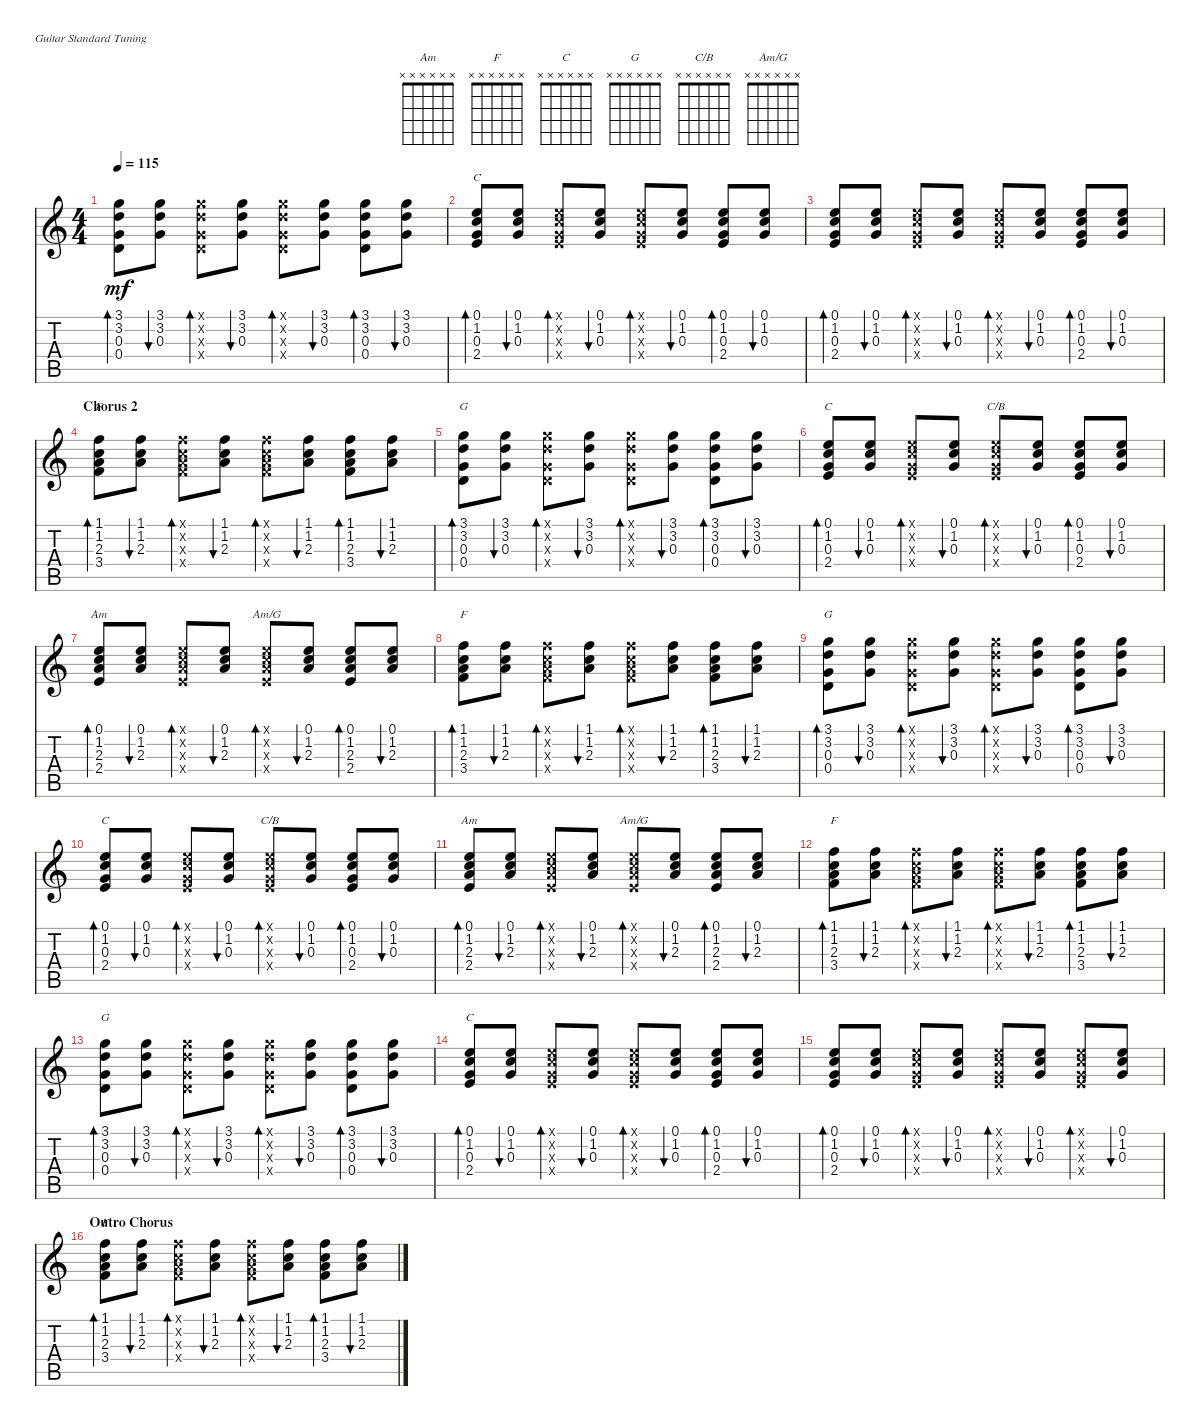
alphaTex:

\defaultSystemsLayout 4
\bracketExtendMode nobrackets
\singleTrackTrackNamePolicy hidden
\multiTrackTrackNamePolicy hidden
\firstSystemTrackNameOrientation horizontal
\otherSystemsTrackNameOrientation horizontal
\track ("Rhythm Guitar II" "S-Gt") {instrument acousticguitarsteel}
\staff {score tabs}
\tuning (E4 B3 G3 D3 A2 E2)
\chord ("Am" x x x x x x)
\chord ("F" x x x x x x)
\chord ("C" x x x x x x)
\chord ("G" x x x x x x)
\chord ("C/B" x x x x x x)
\chord ("Am/G" x x x x x x)
\ts (4 4)
\tempo 115
\clef g2
\ks c
(0.4 0.3 3.2 3.1).8{bd 118 dy mf} (0.3 3.2 3.1).8{bu 81} (0.4{x} 0.3{x} 3.2{x} 3.1{x}).8{bd 118} (0.3 3.2 3.1).8{bu 81} (0.4{x} 0.3{x} 3.2{x} 3.1{x}).8{bd 118} (0.3 3.2 3.1).8{bu 81} (0.4 0.3 3.2 3.1).8{bd 118} (0.3 3.2 3.1).8{bu 81} |
(2.4 0.3 1.2 0.1).8{bd 118 ch "C"} (0.3 1.2 0.1).8{bu 81} (2.4{x} 0.3{x} 1.2{x} 0.1{x}).8{bd 118} (0.3 1.2 0.1).8{bu 81} (2.4{x} 0.3{x} 1.2{x} 0.1{x}).8{bd 118} (0.3 1.2 0.1).8{bu 81} (2.4 0.3 1.2 0.1).8{bd 118} (0.3 1.2 0.1).8{bu 81} |
(2.4 0.3 1.2 0.1).8{bd 118} (0.3 1.2 0.1).8{bu 81} (2.4{x} 0.3{x} 1.2{x} 0.1{x}).8{bd 118} (0.3 1.2 0.1).8{bu 81} (2.4{x} 0.3{x} 1.2{x} 0.1{x}).8{bd 118} (0.3 1.2 0.1).8{bu 81} (2.4 0.3 1.2 0.1).8{bd 118} (0.3 1.2 0.1).8{bu 81} |
\section ("" "Chorus 2")
(3.4 2.3 1.2 1.1).8{bd 118 ch "F"} (2.3 1.2 1.1).8{bu 81} (3.4{x} 2.3{x} 1.2{x} 1.1{x}).8{bd 118} (2.3 1.2 1.1).8{bu 81} (3.4{x} 2.3{x} 1.2{x} 1.1{x}).8{bd 118} (2.3 1.2 1.1).8{bu 81} (3.4 2.3 1.2 1.1).8{bd 118} (2.3 1.2 1.1).8{bu 81} |
(0.4 0.3 3.2 3.1).8{bd 118 ch "G"} (0.3 3.2 3.1).8{bu 81} (0.4{x} 0.3{x} 3.2{x} 3.1{x}).8{bd 118} (0.3 3.2 3.1).8{bu 81} (0.4{x} 0.3{x} 3.2{x} 3.1{x}).8{bd 118} (0.3 3.2 3.1).8{bu 81} (0.4 0.3 3.2 3.1).8{bd 118} (0.3 3.2 3.1).8{bu 81} |
(2.4 0.3 1.2 0.1).8{bd 118 ch "C"} (0.3 1.2 0.1).8{bu 81} (2.4{x} 0.3{x} 1.2{x} 0.1{x}).8{bd 118} (0.3 1.2 0.1).8{bu 81} (2.4{x} 0.3{x} 1.2{x} 0.1{x}).8{bd 118 ch "C/B"} (0.3 1.2 0.1).8{bu 81} (2.4 0.3 1.2 0.1).8{bd 118} (0.3 1.2 0.1).8{bu 81} |
(2.4 2.3 1.2 0.1).8{bd 118 ch "Am"} (2.3 1.2 0.1).8{bu 81} (2.4{x} 2.3{x} 1.2{x} 0.1{x}).8{bd 118} (2.3 1.2 0.1).8{bu 81} (2.4{x} 2.3{x} 1.2{x} 0.1{x}).8{bd 118 ch "Am/G"} (2.3 1.2 0.1).8{bu 81} (2.4 2.3 1.2 0.1).8{bd 118} (2.3 1.2 0.1).8{bu 81} |
(3.4 2.3 1.2 1.1).8{bd 118 ch "F"} (2.3 1.2 1.1).8{bu 81} (3.4{x} 2.3{x} 1.2{x} 1.1{x}).8{bd 118} (2.3 1.2 1.1).8{bu 81} (3.4{x} 2.3{x} 1.2{x} 1.1{x}).8{bd 118} (2.3 1.2 1.1).8{bu 81} (3.4 2.3 1.2 1.1).8{bd 118} (2.3 1.2 1.1).8{bu 81} |
(0.4 0.3 3.2 3.1).8{bd 118 ch "G"} (0.3 3.2 3.1).8{bu 81} (0.4{x} 0.3{x} 3.2{x} 3.1{x}).8{bd 118} (0.3 3.2 3.1).8{bu 81} (0.4{x} 0.3{x} 3.2{x} 3.1{x}).8{bd 118} (0.3 3.2 3.1).8{bu 81} (0.4 0.3 3.2 3.1).8{bd 118} (0.3 3.2 3.1).8{bu 81} |
(2.4 0.3 1.2 0.1).8{bd 118 ch "C"} (0.3 1.2 0.1).8{bu 81} (2.4{x} 0.3{x} 1.2{x} 0.1{x}).8{bd 118} (0.3 1.2 0.1).8{bu 81} (2.4{x} 0.3{x} 1.2{x} 0.1{x}).8{bd 118 ch "C/B"} (0.3 1.2 0.1).8{bu 81} (2.4 0.3 1.2 0.1).8{bd 118} (0.3 1.2 0.1).8{bu 81} |
(2.4 2.3 1.2 0.1).8{bd 118 ch "Am"} (2.3 1.2 0.1).8{bu 81} (2.4{x} 2.3{x} 1.2{x} 0.1{x}).8{bd 118} (2.3 1.2 0.1).8{bu 81} (2.4{x} 2.3{x} 1.2{x} 0.1{x}).8{bd 118 ch "Am/G"} (2.3 1.2 0.1).8{bu 81} (2.4 2.3 1.2 0.1).8{bd 118} (2.3 1.2 0.1).8{bu 81} |
(3.4 2.3 1.2 1.1).8{bd 118 ch "F"} (2.3 1.2 1.1).8{bu 81} (3.4{x} 2.3{x} 1.2{x} 1.1{x}).8{bd 118} (2.3 1.2 1.1).8{bu 81} (3.4{x} 2.3{x} 1.2{x} 1.1{x}).8{bd 118} (2.3 1.2 1.1).8{bu 81} (3.4 2.3 1.2 1.1).8{bd 118} (2.3 1.2 1.1).8{bu 81} |
(0.4 0.3 3.2 3.1).8{bd 118 ch "G"} (0.3 3.2 3.1).8{bu 81} (0.4{x} 0.3{x} 3.2{x} 3.1{x}).8{bd 118} (0.3 3.2 3.1).8{bu 81} (0.4{x} 0.3{x} 3.2{x} 3.1{x}).8{bd 118} (0.3 3.2 3.1).8{bu 81} (0.4 0.3 3.2 3.1).8{bd 118} (0.3 3.2 3.1).8{bu 81} |
(2.4 0.3 1.2 0.1).8{bd 118 ch "C"} (0.3 1.2 0.1).8{bu 81} (2.4{x} 0.3{x} 1.2{x} 0.1{x}).8{bd 118} (0.3 1.2 0.1).8{bu 81} (2.4{x} 0.3{x} 1.2{x} 0.1{x}).8{bd 118} (0.3 1.2 0.1).8{bu 81} (2.4 0.3 1.2 0.1).8{bd 118} (0.3 1.2 0.1).8{bu 81} |
(2.4 0.3 1.2 0.1).8{bd 118} (0.3 1.2 0.1).8{bu 81} (2.4{x} 0.3{x} 1.2{x} 0.1{x}).8{bd 118} (0.3 1.2 0.1).8{bu 81} (2.4{x} 0.3{x} 1.2{x} 0.1{x}).8{bd 118} (0.3 1.2 0.1).8{bu 81} (2.4{x} 0.3{x} 1.2{x} 0.1{x}).8{bd 118} (0.3 1.2 0.1).8{bu 81} |
\section ("" "Outro Chorus")
(3.4 2.3 1.2 1.1).8{bd 118 ch "F"} (2.3 1.2 1.1).8{bu 81} (3.4{x} 2.3{x} 1.2{x} 1.1{x}).8{bd 118} (2.3 1.2 1.1).8{bu 81} (3.4{x} 2.3{x} 1.2{x} 1.1{x}).8{bd 118} (2.3 1.2 1.1).8{bu 81} (3.4 2.3 1.2 1.1).8{bd 118} (2.3 1.2 1.1).8{bu 81}
